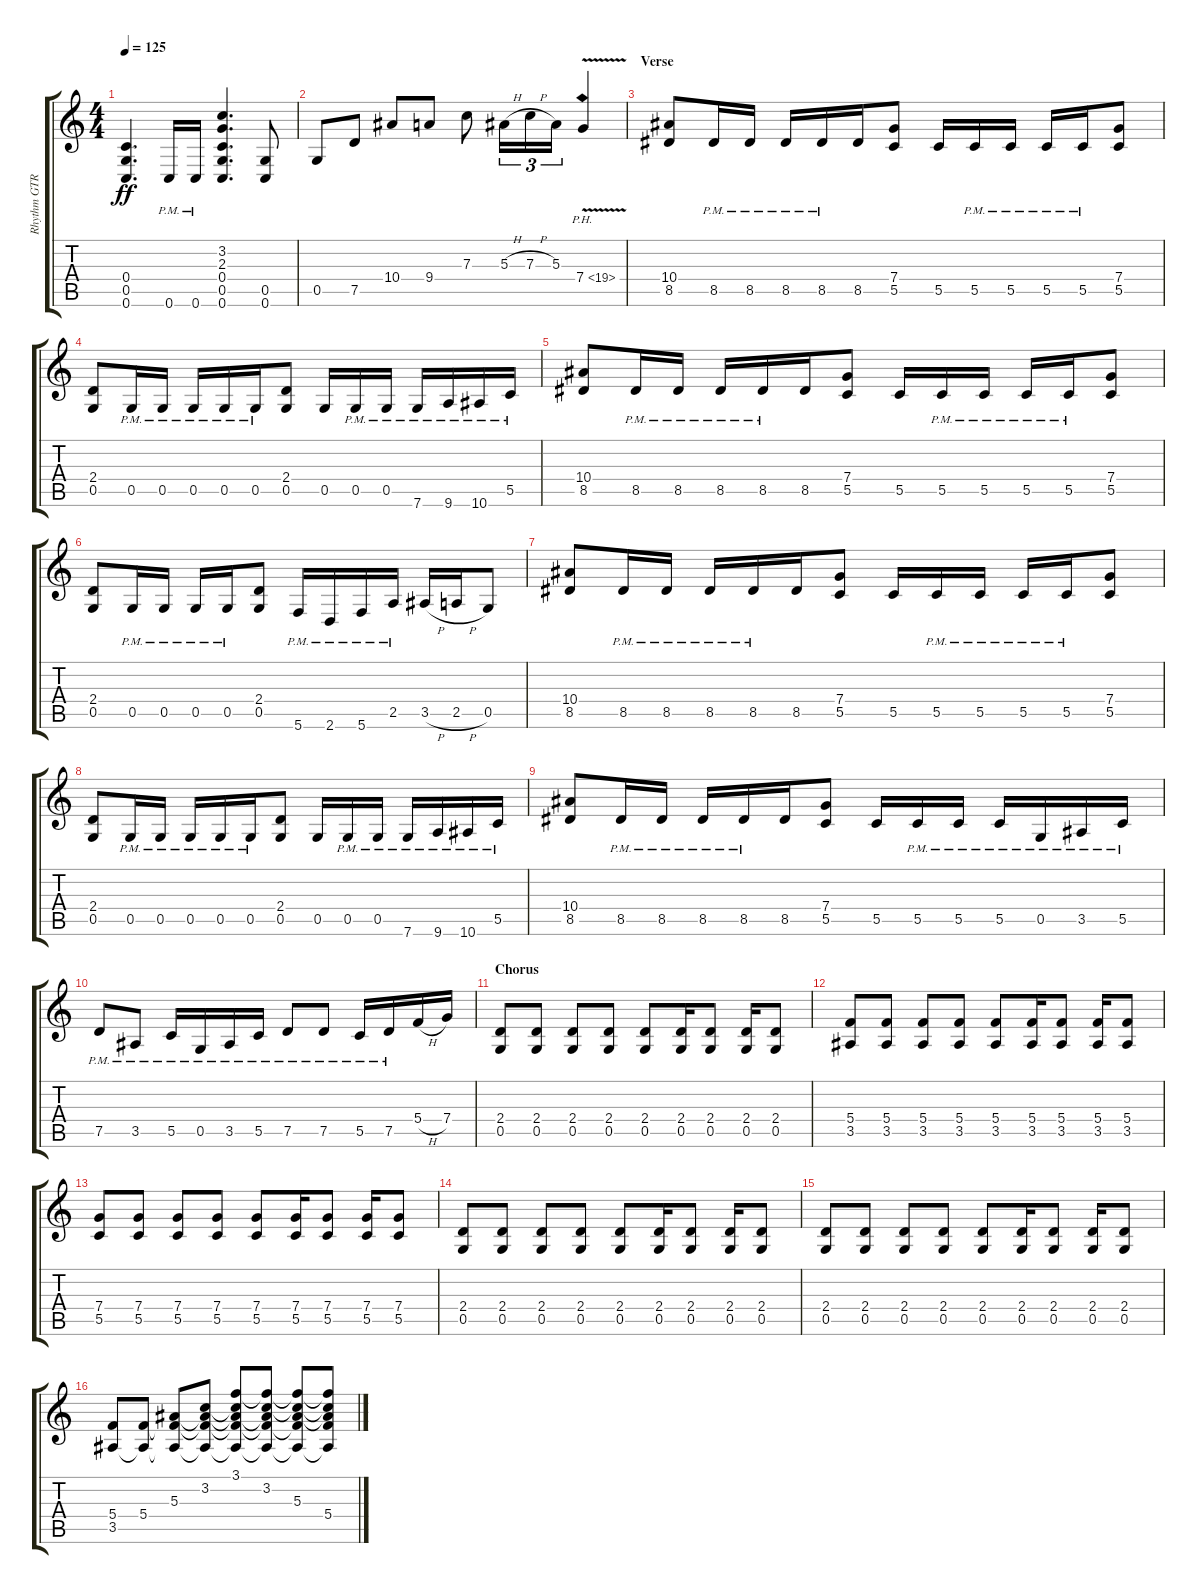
\track ("Rhythm GTR 1" "Rhythm GTR") {instrument overdrivenguitar}
\staff {score tabs}
\tuning (D4 A3 F3 C3 G2 C2) {hide}
\ts (4 4)
\tempo 125
\clef g2
\ks aminor
(0.4 0.5 0.6).4{d dy ff} 0.6{pm}.16 0.6{pm}.16 (3.2 2.3 0.4 0.5 0.6).4{d} (0.5 0.6).8 |
0.5.8 7.5.8 10.4.8 9.4.8 7.3.8 5.3{h}.16{tu (3 2)} 7.3{h}.16{tu (3 2)} 5.3.16{tu (3 2)} 7.4{ph 12 v}.4 |
\section ("" "Verse")
(10.4 8.5).8 8.5{pm}.16 8.5{pm}.16 8.5{pm}.16 8.5{pm}.16 8.5.16 (7.4 5.5).8 5.5.16 5.5{pm}.16 5.5{pm}.16 5.5{pm}.16 5.5{pm}.16 (7.4 5.5).8 |
(2.4 0.5).8 0.5{pm}.16 0.5{pm}.16 0.5{pm}.16 0.5{pm}.16 0.5{pm}.16 (2.4 0.5).8 0.5.16 0.5{pm}.16 0.5{pm}.16 7.6{pm}.16 9.6{pm}.16 10.6{pm}.16 5.5{pm}.16 |
(10.4 8.5).8 8.5{pm}.16 8.5{pm}.16 8.5{pm}.16 8.5{pm}.16 8.5.16 (7.4 5.5).8 5.5.16 5.5{pm}.16 5.5{pm}.16 5.5{pm}.16 5.5{pm}.16 (7.4 5.5).8 |
(2.4 0.5).8 0.5{pm}.16 0.5{pm}.16 0.5{pm}.16 0.5{pm}.16 (2.4 0.5).8 5.6{pm}.16 2.6{pm}.16 5.6{pm}.16 2.5{pm}.16 3.5{h}.16 2.5{h}.16 0.5.8 |
(10.4 8.5).8 8.5{pm}.16 8.5{pm}.16 8.5{pm}.16 8.5{pm}.16 8.5.16 (7.4 5.5).8 5.5.16 5.5{pm}.16 5.5{pm}.16 5.5{pm}.16 5.5{pm}.16 (7.4 5.5).8 |
(2.4 0.5).8 0.5{pm}.16 0.5{pm}.16 0.5{pm}.16 0.5{pm}.16 0.5{pm}.16 (2.4 0.5).8 0.5.16 0.5{pm}.16 0.5{pm}.16 7.6{pm}.16 9.6{pm}.16 10.6{pm}.16 5.5{pm}.16 |
(10.4 8.5).8 8.5{pm}.16 8.5{pm}.16 8.5{pm}.16 8.5{pm}.16 8.5.16 (7.4 5.5).8 5.5.16 5.5{pm}.16 5.5{pm}.16 5.5{pm}.16 0.5{pm}.16 3.5{pm}.16 5.5{pm}.16 |
7.5{pm}.8 3.5{pm}.8 5.5{pm}.16 0.5{pm}.16 3.5{pm}.16 5.5{pm}.16 7.5{pm}.8 7.5{pm}.8 5.5{pm}.16 7.5{pm}.16 5.4{h}.16 7.4.16 |
\section ("" "Chorus")
(2.4 0.5).8 (2.4 0.5).8 (2.4 0.5).8 (2.4 0.5).8 (2.4 0.5).8 (2.4 0.5).16 (2.4 0.5).8 (2.4 0.5).16 (2.4 0.5).8 |
(5.4 3.5).8 (5.4 3.5).8 (5.4 3.5).8 (5.4 3.5).8 (5.4 3.5).8 (5.4 3.5).16 (5.4 3.5).8 (5.4 3.5).16 (5.4 3.5).8 |
(7.4 5.5).8 (7.4 5.5).8 (7.4 5.5).8 (7.4 5.5).8 (7.4 5.5).8 (7.4 5.5).16 (7.4 5.5).8 (7.4 5.5).16 (7.4 5.5).8 |
(2.4 0.5).8 (2.4 0.5).8 (2.4 0.5).8 (2.4 0.5).8 (2.4 0.5).8 (2.4 0.5).16 (2.4 0.5).8 (2.4 0.5).16 (2.4 0.5).8 |
(2.4 0.5).8 (2.4 0.5).8 (2.4 0.5).8 (2.4 0.5).8 (2.4 0.5).8 (2.4 0.5).16 (2.4 0.5).8 (2.4 0.5).16 (2.4 0.5).8 |
(5.4 3.5).8 (5.4 3.5{t}).8 (5.3 5.4{t} 3.5{t}).8 (3.2 5.3{t} 5.4{t} 3.5{t}).8 (3.1 3.2{t} 5.3{t} 5.4{t} 3.5{t}).8 (3.1{t} 3.2 5.3{t} 5.4{t} 3.5{t}).8 (3.1{t} 3.2{t} 5.3 5.4{t} 3.5{t}).8 (3.1{t} 3.2{t} 5.3{t} 5.4 3.5{t}).8
